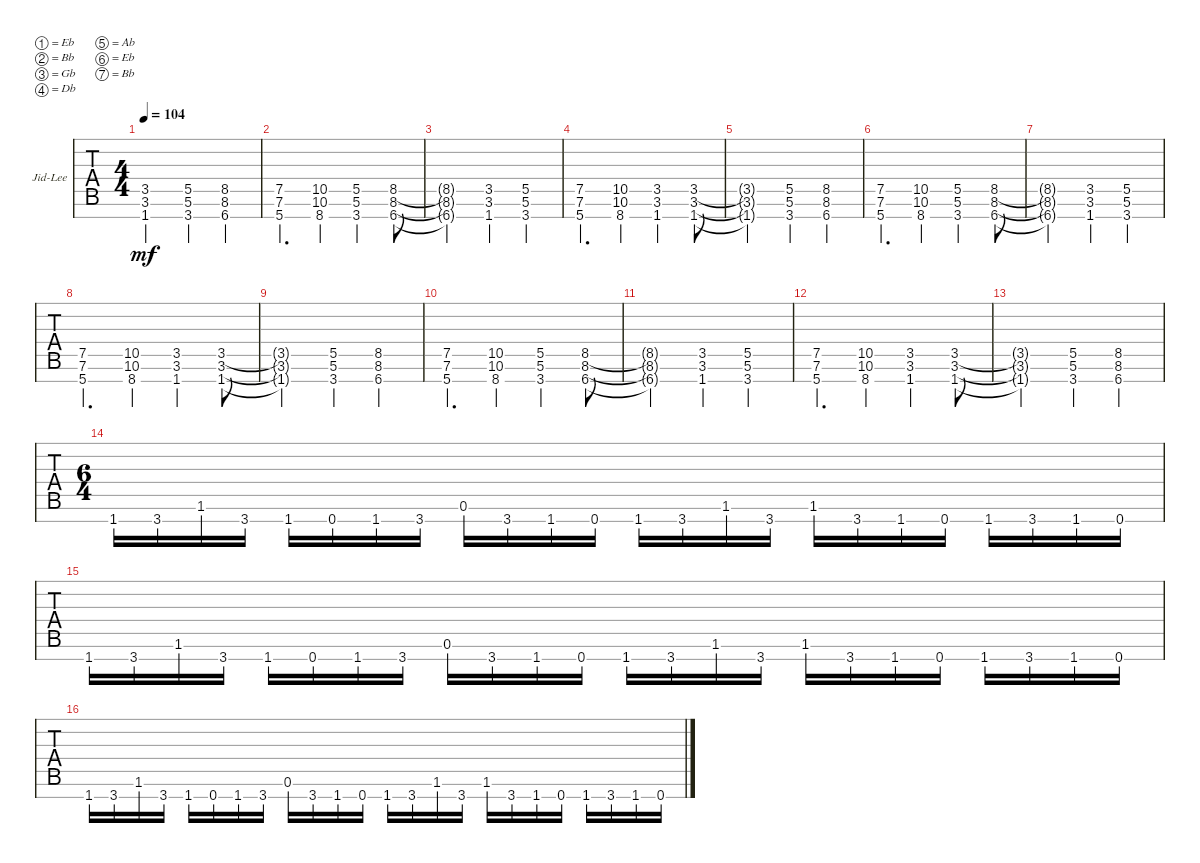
\defaultSystemsLayout 4
\bracketExtendMode groupsimilarinstruments
\firstSystemTrackNameOrientation horizontal
\otherSystemsTrackNameOrientation horizontal
\track ("Jid" "Jid-Lee") {instrument distortionguitar}
\staff {tabs}
\tuning (Eb4 Bb3 Gb3 Db3 Ab2 Eb2 Bb1)
\ts (4 4)
\tempo 104
\clef g2
\ks c
(3.5{t} 3.6{t} 1.7{t}).2{dy mf} (5.5 5.6 3.7).4 (6.7 8.6 8.5).4 |
(5.7 7.5 7.6).4{d} (10.6 10.5 8.7).4 (3.7 5.6 5.5).4 (8.5 8.6 6.7).8 |
(8.5{t} 8.6{t} 6.7{t}).2 (3.5 3.6 1.7).4 (3.7 5.6 5.5).4 |
(5.7 7.5 7.6).4{d} (10.6 10.5 8.7).4 (1.7 3.6 3.5).4 (3.5 3.6 1.7).8 |
(3.5{t} 3.6{t} 1.7{t}).2 (5.5 5.6 3.7).4 (6.7 8.6 8.5).4 |
(5.7 7.5 7.6).4{d} (10.6 10.5 8.7).4 (3.7 5.6 5.5).4 (8.5 8.6 6.7).8 |
(8.5{t} 8.6{t} 6.7{t}).2 (3.5 3.6 1.7).4 (3.7 5.6 5.5).4 |
(5.7 7.5 7.6).4{d} (10.6 10.5 8.7).4 (1.7 3.6 3.5).4 (3.5 3.6 1.7).8 |
(3.5{t} 3.6{t} 1.7{t}).2 (5.5 5.6 3.7).4 (6.7 8.6 8.5).4 |
(5.7 7.5 7.6).4{d} (10.6 10.5 8.7).4 (3.7 5.6 5.5).4 (8.5 8.6 6.7).8 |
(8.5{t} 8.6{t} 6.7{t}).2 (3.5 3.6 1.7).4 (3.7 5.6 5.5).4 |
(5.7 7.5 7.6).4{d} (10.6 10.5 8.7).4 (1.7 3.6 3.5).4 (3.5 3.6 1.7).8 |
(3.5{t} 3.6{t} 1.7{t}).2 (5.5 5.6 3.7).4 (6.7 8.6 8.5).4 |
\ts (6 4)
1.7.16 3.7.16 1.6.16 3.7.16 1.7.16 0.7.16 1.7.16 3.7.16 0.6.16 3.7.16 1.7.16 0.7.16 1.7.16 3.7.16 1.6.16 3.7.16 1.6.16 3.7.16 1.7.16 0.7.16 1.7.16 3.7.16 1.7.16 0.7.16 |
1.7.16 3.7.16 1.6.16 3.7.16 1.7.16 0.7.16 1.7.16 3.7.16 0.6.16 3.7.16 1.7.16 0.7.16 1.7.16 3.7.16 1.6.16 3.7.16 1.6.16 3.7.16 1.7.16 0.7.16 1.7.16 3.7.16 1.7.16 0.7.16 |
1.7.16 3.7.16 1.6.16 3.7.16 1.7.16 0.7.16 1.7.16 3.7.16 0.6.16 3.7.16 1.7.16 0.7.16 1.7.16 3.7.16 1.6.16 3.7.16 1.6.16 3.7.16 1.7.16 0.7.16 1.7.16 3.7.16 1.7.16 0.7.16
